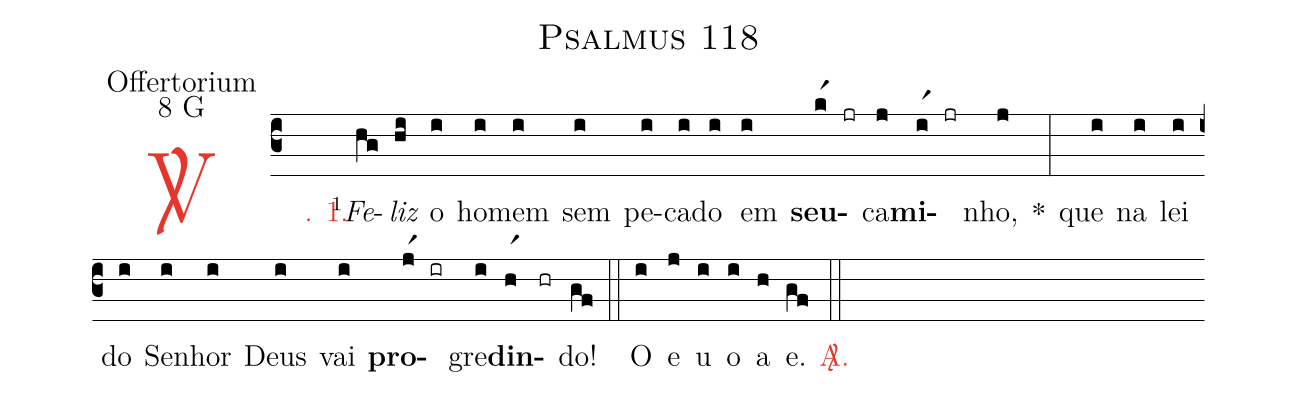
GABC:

name: Psalmus 118;
office-part: Offertorium;
mode: 8;
mode-differentia: G;
%%
(c3)

<c><sp>V/</sp>. 1.</c>() <v>\VSup{1}</v><i>Fe</i>(hg)<i>liz</i>(hi) o(i) ho(i)mem(i) sem(i) pe(i)ca(i)do(i) em(i) <b>seu</b>(kr1)(jr) ca(j)<b>mi</b>(ir1)(jr)nho,(j) *(:) que(i) na(i) lei(i) do(i) Se(i)nhor(i) Deus(i) vai(i) <b>pro</b>(jr1)(ir)gre(i)<b>din</b>(hr1)(hr)do!(gf)

(::)

<eu>O(i) e(j) u(i) o(i) a(h) e.</eu>(gf)

<c><sp>A/</sp>.</c>(::)
